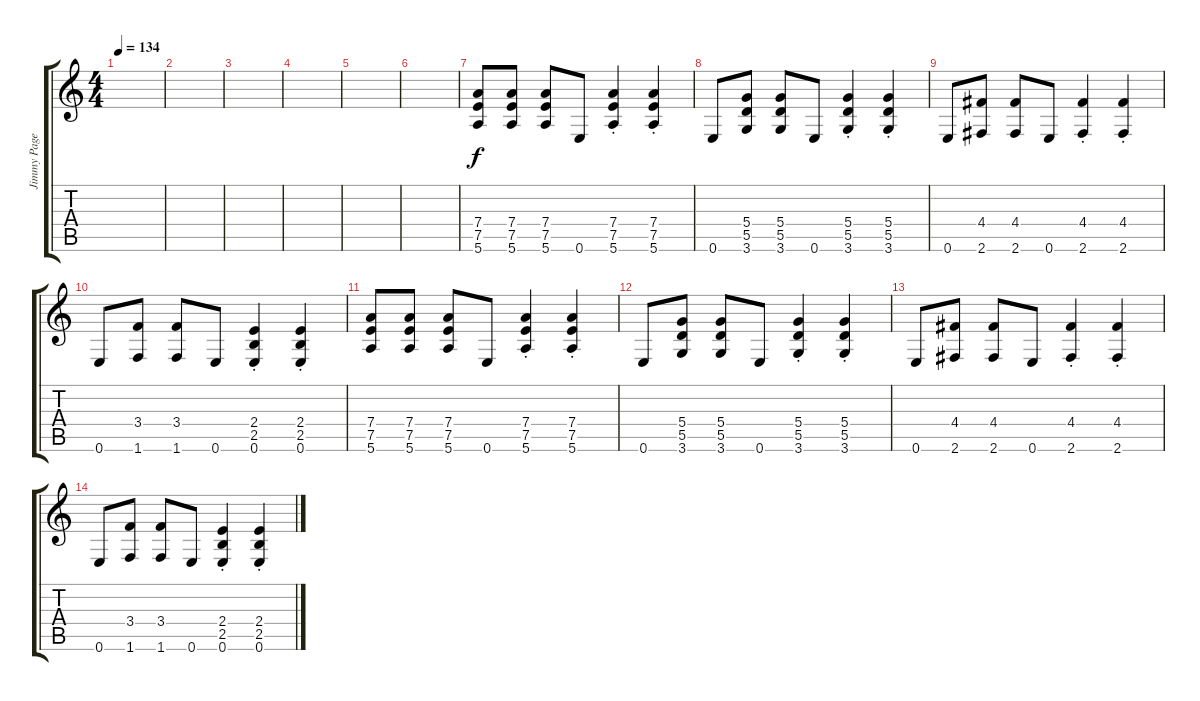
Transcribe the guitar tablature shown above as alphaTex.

\track ("Jimmy Page - Guitar" "Jimmy Page") {instrument overdrivenguitar}
\staff {score tabs}
\tuning (E4 B3 G3 D3 A2 E2) {hide}
\ts (4 4)
\tempo 134
\clef g2
\ks c
|
|
|
|
|
|
(7.4 7.5 5.6).8{dy f instrument electricguitarclean} (7.4 7.5 5.6).8 (7.4 7.5 5.6).8 0.6.8 (7.4{st} 7.5{st} 5.6{st}).4 (7.4{st} 7.5{st} 5.6{st}).4 |
0.6.8 (5.4 5.5 3.6).8 (5.4 5.5 3.6).8 0.6.8 (5.4{st} 5.5{st} 3.6{st}).4 (5.4{st} 5.5{st} 3.6{st}).4 |
0.6.8 (4.4 2.6).8 (4.4 2.6).8 0.6.8 (4.4{st} 2.6{st}).4 (4.4{st} 2.6{st}).4 |
0.6.8 (3.4 1.6).8 (3.4 1.6).8 0.6.8 (2.4{st} 2.5{st} 0.6{st}).4 (2.4{st} 2.5{st} 0.6{st}).4 |
(7.4 7.5 5.6).8 (7.4 7.5 5.6).8 (7.4 7.5 5.6).8 0.6.8 (7.4{st} 7.5{st} 5.6{st}).4 (7.4{st} 7.5{st} 5.6{st}).4 |
0.6.8 (5.4 5.5 3.6).8 (5.4 5.5 3.6).8 0.6.8 (5.4{st} 5.5{st} 3.6{st}).4 (5.4{st} 5.5{st} 3.6{st}).4 |
0.6.8 (4.4 2.6).8 (4.4 2.6).8 0.6.8 (4.4{st} 2.6{st}).4 (4.4{st} 2.6{st}).4 |
0.6.8 (3.4 1.6).8 (3.4 1.6).8 0.6.8 (2.4{st} 2.5{st} 0.6{st}).4 (2.4{st} 2.5{st} 0.6{st}).4
